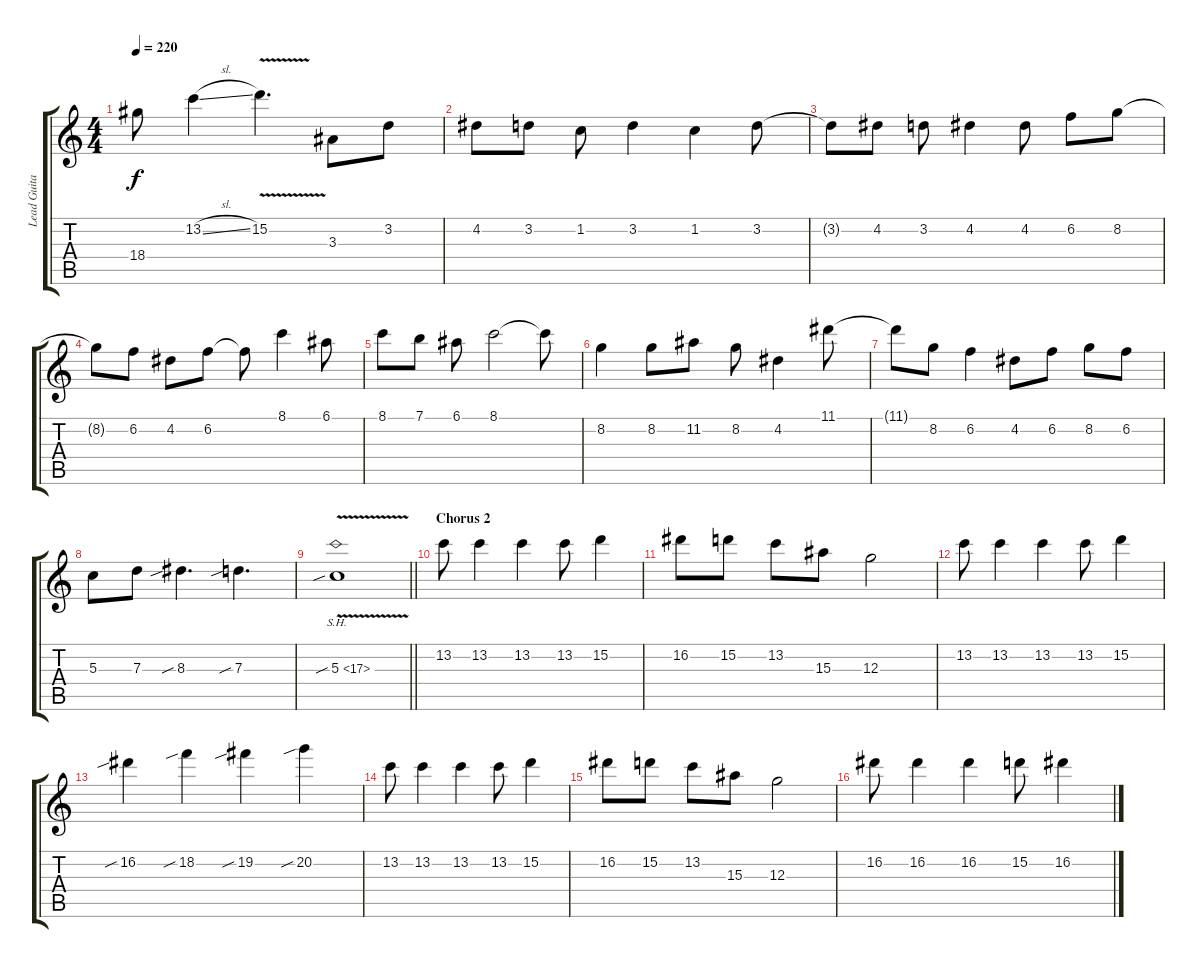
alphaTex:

\track ("Lead Guitar" "Lead Guita") {instrument distortionguitar}
\staff {score tabs}
\tuning (E4 B3 G3 D3 A2 E2) {hide}
\ts (4 4)
\tempo 220
\clef g2
\ks c
18.4{t}.8{dy f} 13.2{sl}.4 15.2{v}.4{d} 3.3.8 3.2.8 |
4.2.8 3.2.8 1.2.8 3.2.4 1.2.4 3.2.8 |
3.2{t}.8 4.2.8 3.2.8 4.2.4 4.2.8 6.2.8 8.2.8 |
8.2{t}.8 6.2.8 4.2.8 6.2.8 6.2{t}.8 8.1.4 6.1.8 |
8.1.8 7.1.8 6.1.8 8.1.2 8.1{t}.8 |
8.2.4 8.2.8 11.2.8 8.2.8 4.2.4 11.1.8 |
11.1{t}.8 8.2.8 6.2.4 4.2.8 6.2.8 8.2.8 6.2.8 |
5.3.8 7.3.8 8.3{sib}.4{d} 7.3{sib}.4{d} |
\barLineRight lightlight
5.3{sh 12 v sib}.1 |
\section ("" "Chorus 2")
13.2.8 13.2.4 13.2.4 13.2.8 15.2.4 |
16.2.8 15.2.8 13.2.8 15.3.8 12.3.2 |
13.2.8 13.2.4 13.2.4 13.2.8 15.2.4 |
16.2{sib}.4 18.2{sib}.4 19.2{sib}.4 20.2{sib}.4 |
13.2.8 13.2.4 13.2.4 13.2.8 15.2.4 |
16.2.8 15.2.8 13.2.8 15.3.8 12.3.2 |
16.2.8 16.2.4 16.2.4 15.2.8 16.2.4
